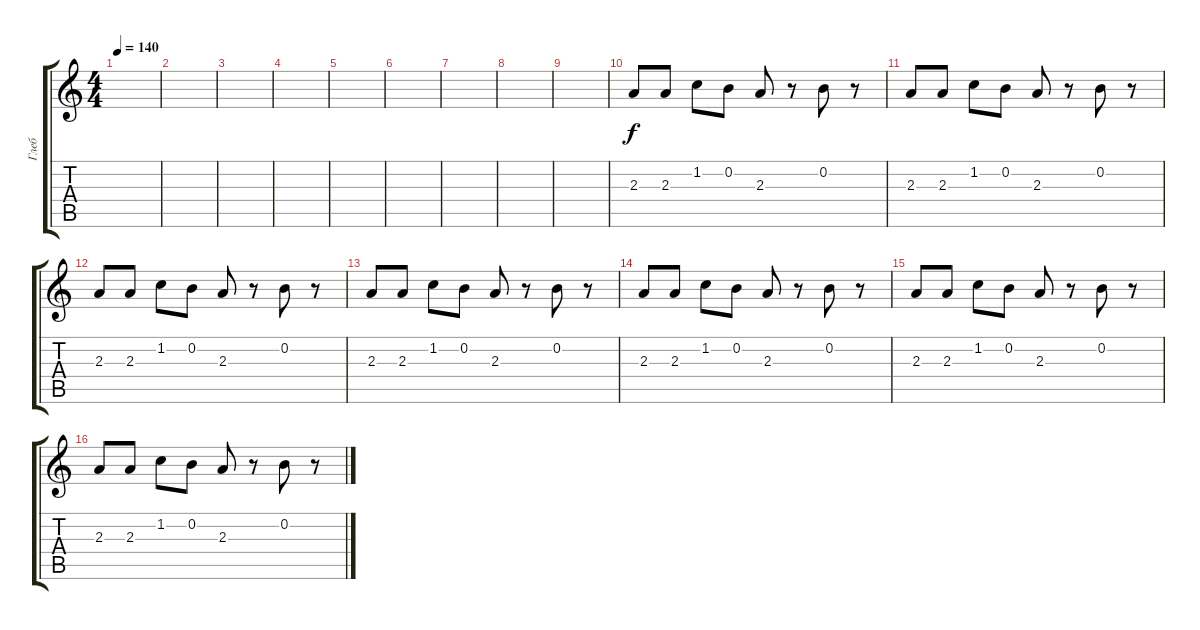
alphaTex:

\track ("Глеб" "Глеб") {instrument overdrivenguitar}
\staff {score tabs}
\tuning (E4 B3 G3 D3 A2 E2) {hide}
\ts (4 4)
\tempo 140
\clef g2
\ks c
|
|
|
|
|
|
|
|
|
2.3.8 2.3.8 1.2.8 0.2.8 2.3.8 r.8 0.2.8 r.8 |
2.3.8 2.3.8 1.2.8 0.2.8 2.3.8 r.8 0.2.8 r.8 |
2.3.8 2.3.8 1.2.8 0.2.8 2.3.8 r.8 0.2.8 r.8 |
2.3.8 2.3.8 1.2.8 0.2.8 2.3.8 r.8 0.2.8 r.8 |
2.3.8 2.3.8 1.2.8 0.2.8 2.3.8 r.8 0.2.8 r.8 |
2.3.8 2.3.8 1.2.8 0.2.8 2.3.8 r.8 0.2.8 r.8 |
2.3.8 2.3.8 1.2.8 0.2.8 2.3.8 r.8 0.2.8 r.8
